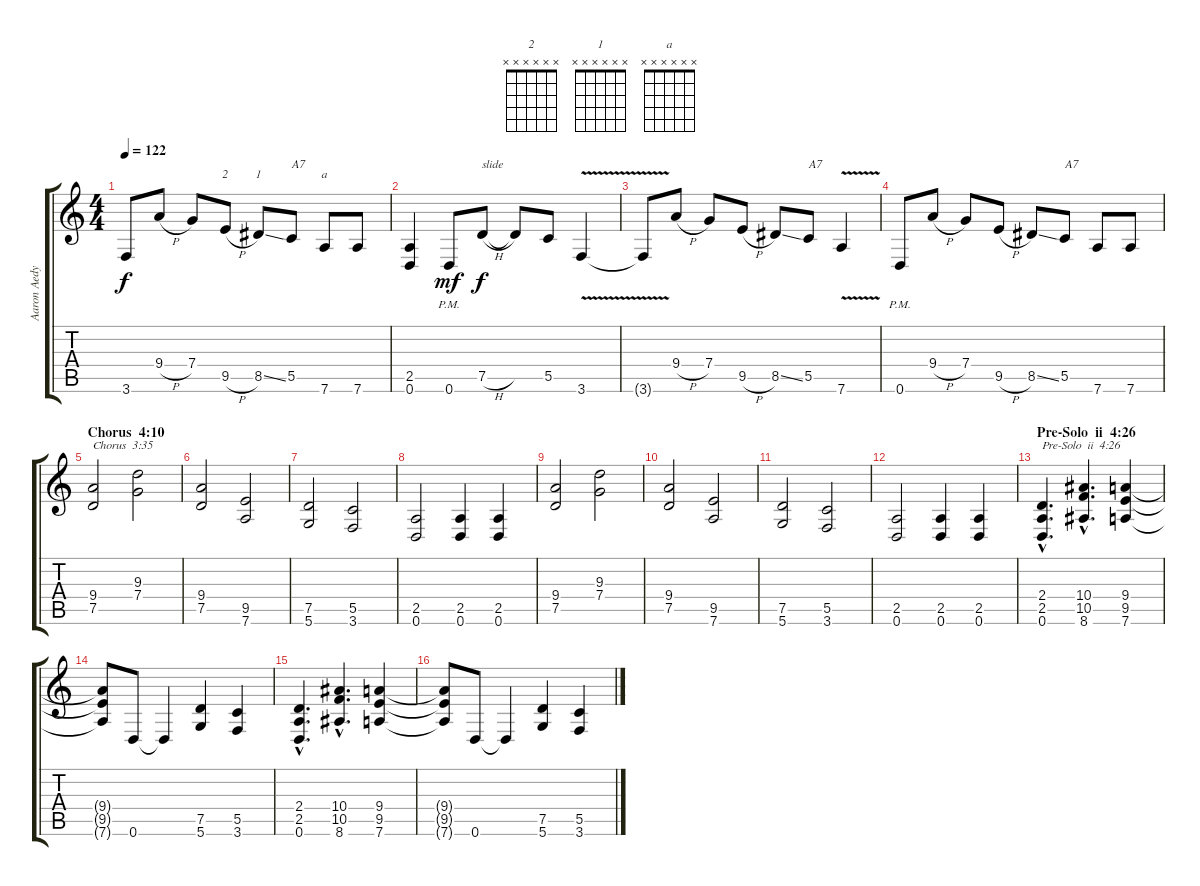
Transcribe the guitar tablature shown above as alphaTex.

\track ("Aaron Aedy" "Aaron Aedy") {instrument overdrivenguitar}
\staff {score tabs}
\tuning (D4 A3 F3 C3 G2 D2) {hide}
\chord ("2" x x x x x x)
\chord ("1" x x x x x x)
\chord ("a" x x x x x x)
\ts (4 4)
\tempo 122
\clef g2
\ks c
3.6{t}.8{dy f} 9.4{h}.8 7.4.8 9.5{h}.8{ch "2"} 8.5{ss}.8{ch "1"} 5.5.8{txt "A7"} 7.6.8{ch "a"} 7.6.8 |
(2.5 0.6).4 0.6{pm}.8{dy mf} 7.5{h}.8{txt "slide" dy f} 7.5{t}.8 5.5.8 3.6{v}.4 |
3.6{t}.8 9.4{h}.8 7.4.8 9.5{h}.8 8.5{ss}.8 5.5.8{txt "A7"} 7.6{v}.4 |
0.6{pm}.8 9.4{h}.8 7.4.8 9.5{h}.8 8.5{ss}.8 5.5.8{txt "A7"} 7.6.8 7.6.8 |
\section ("" "Chorus  4:10")
(9.4 7.5).2{txt "Chorus  3:35"} (9.3 7.4).2 |
(9.4 7.5).2 (9.5 7.6).2 |
(7.5 5.6).2 (5.5 3.6).2 |
(2.5 0.6).2 (2.5 0.6).4 (2.5 0.6).4 |
(9.4 7.5).2 (9.3 7.4).2 |
(9.4 7.5).2 (9.5 7.6).2 |
(7.5 5.6).2 (5.5 3.6).2 |
(2.5 0.6).2 (2.5 0.6).4 (2.5 0.6).4 |
\section ("" "Pre-Solo  ii  4:26")
(2.4{hac} 2.5{hac} 0.6{hac}).4{d txt "Pre-Solo  ii  4:26"} (10.4{hac} 10.5{hac} 8.6{hac}).4{d} (9.4 9.5 7.6).4 |
(9.4{t} 9.5{t} 7.6{t}).8 0.6.8 0.6{t}.4 (7.5 5.6).4 (5.5 3.6).4 |
(2.4{hac} 2.5{hac} 0.6{hac}).4{d} (10.4{hac} 10.5{hac} 8.6{hac}).4{d} (9.4 9.5 7.6).4 |
(9.4{t} 9.5{t} 7.6{t}).8 0.6.8 0.6{t}.4 (7.5 5.6).4 (5.5 3.6).4
